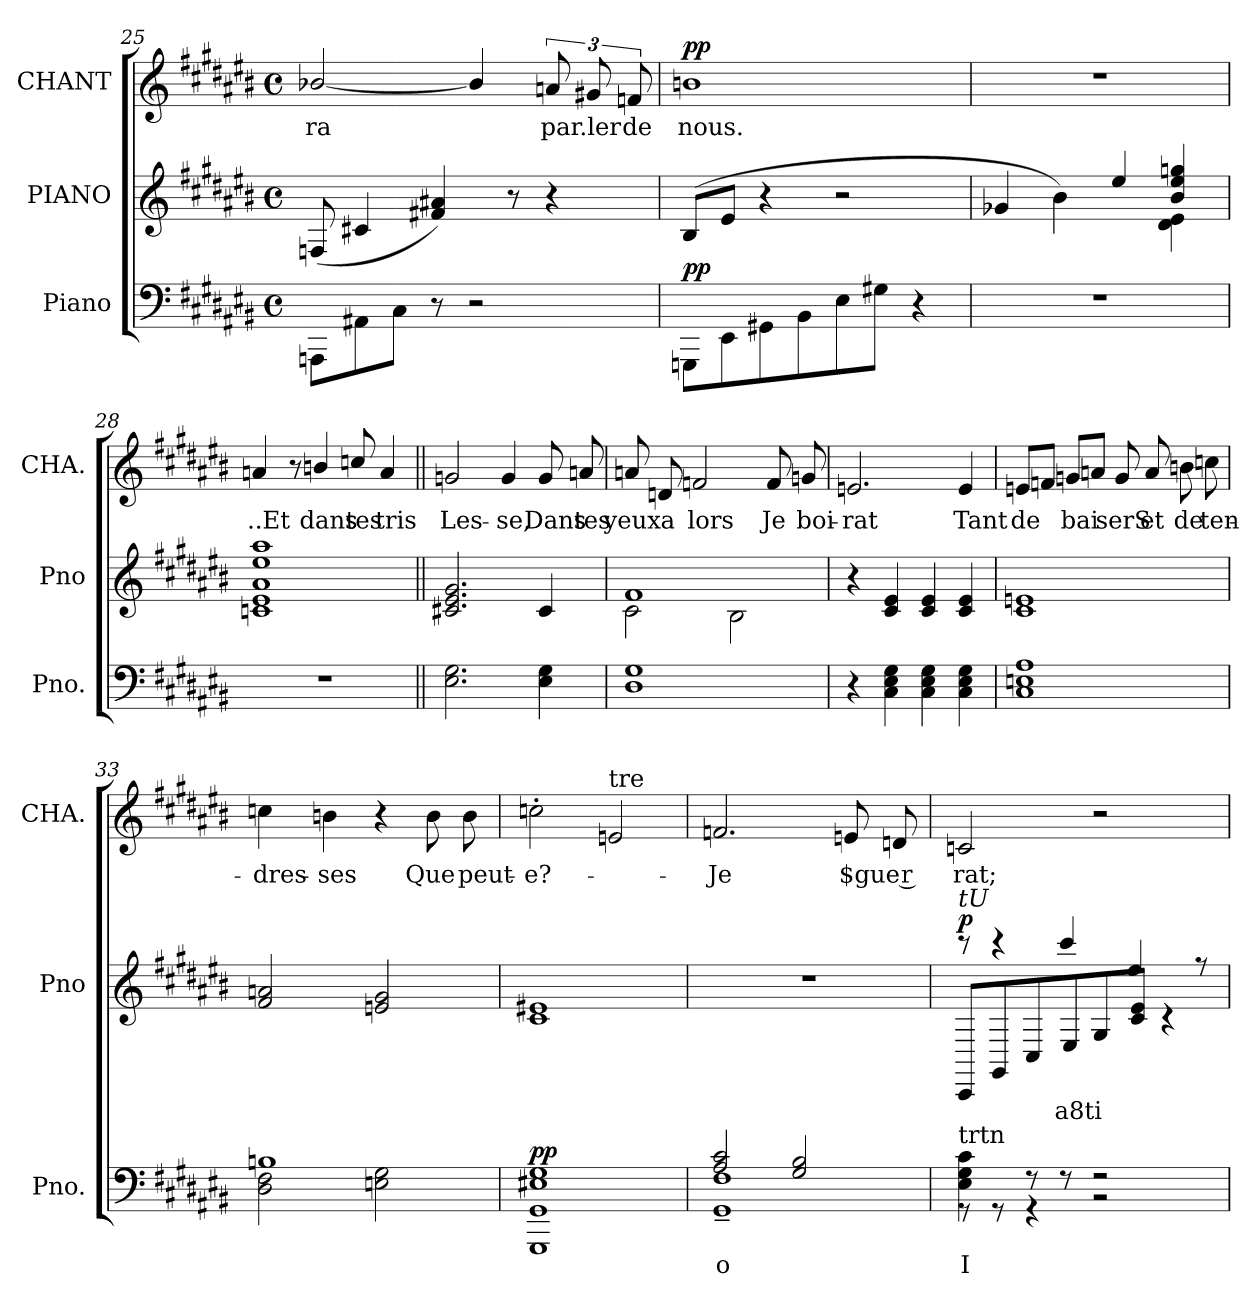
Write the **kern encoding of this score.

**kern	**text	**dynam	**kern	**text	**dynam	**kern	**text	**dynam
*part3	*part3	*part3	*part2	*part2	*part2	*part1	*part1	*part1
*staff3	*staff3	*staff3	*staff2	*staff2	*staff2	*staff1	*staff1	*staff1
*I"Piano	*	*	*I"PIANO	*	*	*I"CHANT	*	*
*I'Pno.	*	*	*I'Pno	*	*	*I'CHA.	*	*
*clefF4	*	*	*clefG2	*	*	*clefG2	*	*
*k[f#c#g#d#a#e#b#]	*	*	*k[f#c#g#d#a#e#b#]	*	*	*k[f#c#g#d#a#e#b#]	*	*
*C#:	*	*	*C#:	*	*	*C#:	*	*
*M4/4	*	*	*M4/4	*	*	*M4/4	*	*
*met(c)	*	*	*met(c)	*	*	*met(c)	*	*
=25	=25	=25	=25	=25	=25	=25	=25	=25
8AAAn\L	.	.	(8Fn/	.	.	[2b-X/	ra	.
8AA#X\	.	.	4c#X/	.	.	.	.	.
8C#\J	.	.	.	.	.	.	.	.
8r	.	.	4f#X/ 4a#X/)	.	.	.	.	.
2r	.	.	.	.	.	4b-/]	.	.
.	.	.	8r	.	.	.	.	.
.	.	.	4r	.	.	12a/	par.ler	.
.	.	.	.	.	.	12g#X/	.	.
.	.	.	.	.	.	12f/	de	.
!!LO:LB:g=z
=26	=26	=26	=26	=26	=26	=26	=26	=26
8GGGn\L	.	pp	(8B#/L	.	.	1bn/	nous.	pp
8EE#\	.	.	8e#/J	.	.	.	.	.
8GG#X\	.	.	4r	.	.	.	.	.
8BB#\	.	.	.	.	.	.	.	.
8E#\	.	.	2r	.	.	.	.	.
8G#X\J	.	.	.	.	.	.	.	.
4r	.	.	.	.	.	.	.	.
=27	=27	=27	=27	=27	=27	=27	=27	=27
*	*	*	*^	*	*	*	*	*
1r	.	.	4g-X/	2ryy	.	.	1r	.	.
.	.	.	4b#\)	.	.	.	.	.	.
.	.	.	4ee#/	4ryy	.	.	.	.	.
.	.	.	4b#/ 4ee#/ 4ggn/	4d#\ 4e#\	.	.	.	.	.
*	*	*	*v	*v	*	*	*	*	*
=28	=28	=28	=28	=28	=28	=28	=28	=28
1r	.	.	1cn/ 1e#/ 1a#/ 1ee#/ 1aa#/	.	.	4a/	..Et	.
.	.	.	.	.	.	8r	.	.
.	.	.	.	.	.	4b/	dans	.
.	.	.	.	.	.	8cc/	tes	.
.	.	.	.	.	.	4a/	tris	.
!!LO:LB:g=z
=29||	=29||	=29||	=29||	=29||	=29||	=29||	=29||	=29||
2.E#\ 2.G#\	.	.	2.c#X/ 2.e#/ 2.g#/	.	.	2g/	Les-	.
.	.	.	.	.	.	4g/	se,	.
4E#\ 4G#\	.	.	4c#/	.	.	8g/	Dans	.
.	.	.	.	.	.	8a/	tes	.
=30	=30	=30	=30	=30	=30	=30	=30	=30
*	*	*	*^	*	*	*	*	*
1D#/ 1G#/	.	.	1f#/	2c#\	.	.	8a/	yeux	.
.	.	.	.	.	.	.	8d/	a	.
.	.	.	.	.	.	.	2f/	lors	.
.	.	.	.	2B#\	.	.	.	.	.
.	.	.	.	.	.	.	8f/	Je	.
.	.	.	.	.	.	.	8g/	boi-	.
*	*	*	*v	*v	*	*	*	*	*
=31	=31	=31	=31	=31	=31	=31	=31	=31
4r	.	.	4r	.	.	2.e/	rat	.
4C#\ 4E#\ 4G#\	.	.	4c#/ 4e#/	.	.	.	.	.
4C#\ 4E#\ 4G#\	.	.	4c#/ 4e#/	.	.	.	.	.
4C#\ 4E#\ 4G#\	.	.	4c#/ 4e#/	.	.	4e/	Tant	.
!!LO:LB:g=z
=32	=32	=32	=32	=32	=32	=32	=32	=32
1C#/ 1En/ 1A#/	.	.	1c#/ 1en/	.	.	8en/L	de	.
.	.	.	.	.	.	8f/J	.	.
.	.	.	.	.	.	8g/L	bai-	.
.	.	.	.	.	.	8an/J	.	.
.	.	.	.	.	.	8g/	serS	.
.	.	.	.	.	.	8a/	et	.
.	.	.	.	.	.	8bn\	de	.
.	.	.	.	.	.	8cc\	ten-	.
=33	=33	=33	=33	=33	=33	=33	=33	=33
*^	*	*	*	*	*	*	*	*
1Bn/	2D#\ 2F#\	.	.	2f#/ 2an/	.	.	4cc\	dres-	.
.	.	.	.	.	.	.	4bn\	ses	.
.	2En\ 2G#\	.	.	2en/ 2g#/	.	.	4r	.	.
.	.	.	.	.	.	.	8b\	Que	.
.	.	.	.	.	.	.	8b\	peut-	.
*v	*v	*	*	*	*	*	*	*	*
=34	=34	=34	=34	=34	=34	=34	=34	=34
1GGG#/ 1GG#/ 1E#X/ 1G#/	.	pp	1c#/ 1e#X/	.	.	2cc'\	e?-	.
!	!	!	!	!	!	!LO:TX:t=tre	!	!
.	.	.	.	.	.	2e/	.	.
!!LO:PB:g=z
=35	=35	=35	=35	=35	=35	=35	=35	=35
*^	*	*	*	*	*	*	*	*
2A#/ 2c#/	1GG#~/ 1F#~/	o	.	1r	.	.	2.f/	Je	.
2G#/ 2B#/	.	.	.	.	.	.	.	.	.
.	.	.	.	.	.	.	8e/	$gue r	.
.	.	.	.	.	.	.	8d/	.	.
=36	=36	=36	=36	=36	=36	=36	=36	=36	=36
*	*	*	*	*^	*	*	*	*	*
!	!	!	!	!LO:TX:i:t=tU	!	!	!	!	!	!
!LO:TX:t=trtn	!	!	!	!	!	!	!	!	!	!
4E#\ 4G#\ 4c#\	8r	I	.	8r	8CC#/L	.	p	2c/	rat;	.
.	8r	.	.	4r	8GG#/	.	.	.	.	.
8r	4r	.	.	.	8C#/	.	.	.	.	.
8r	.	.	.	4ccc#/	8E#/	a8ti	.	.	.	.
2r	2r	.	.	.	8G#/	.	.	2r	.	.
.	.	.	.	4ee#/	8c#\ 8e#\J	.	.	.	.	.
.	.	.	.	.	4r	.	.	.	.	.
.	.	.	.	8r	.	.	.	.	.	.
*v	*v	*	*	*	*	*	*	*	*	*
*	*	*	*v	*v	*	*	*	*	*
=	=	=	=	=	=	=	=	=
*-	*-	*-	*-	*-	*-	*-	*-	*-
